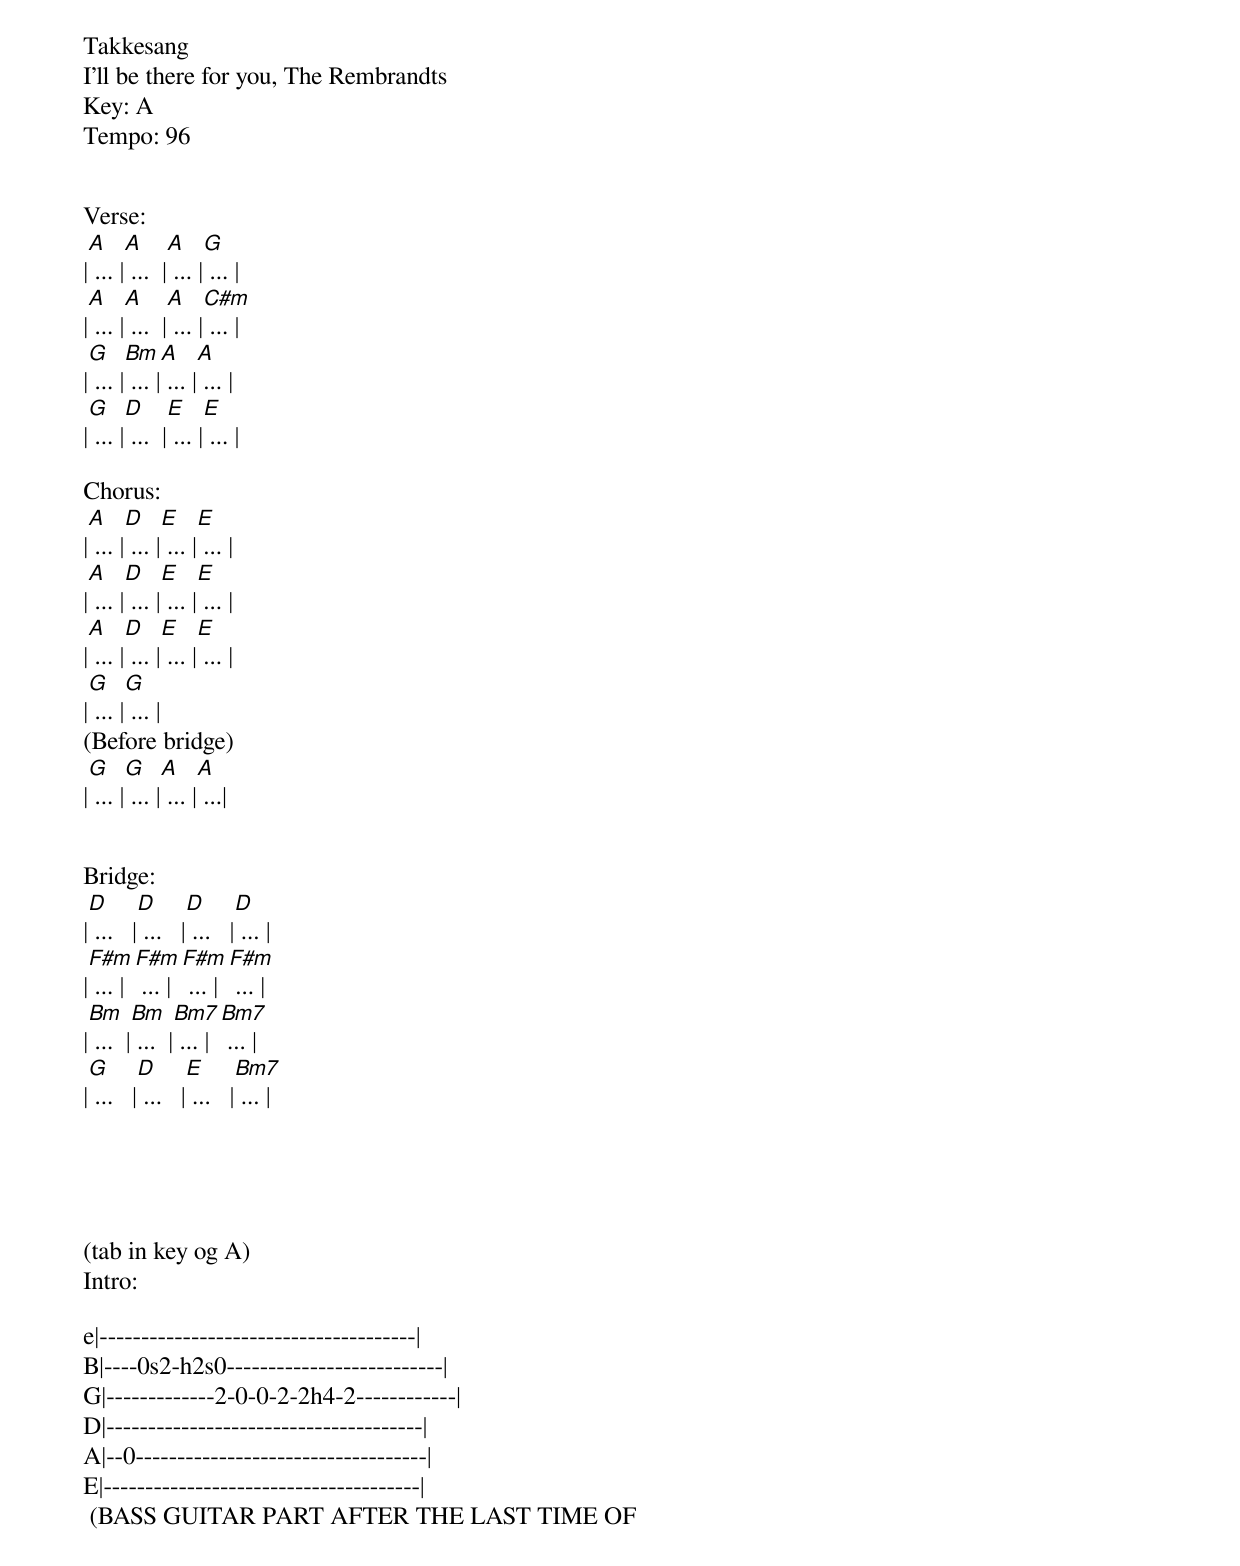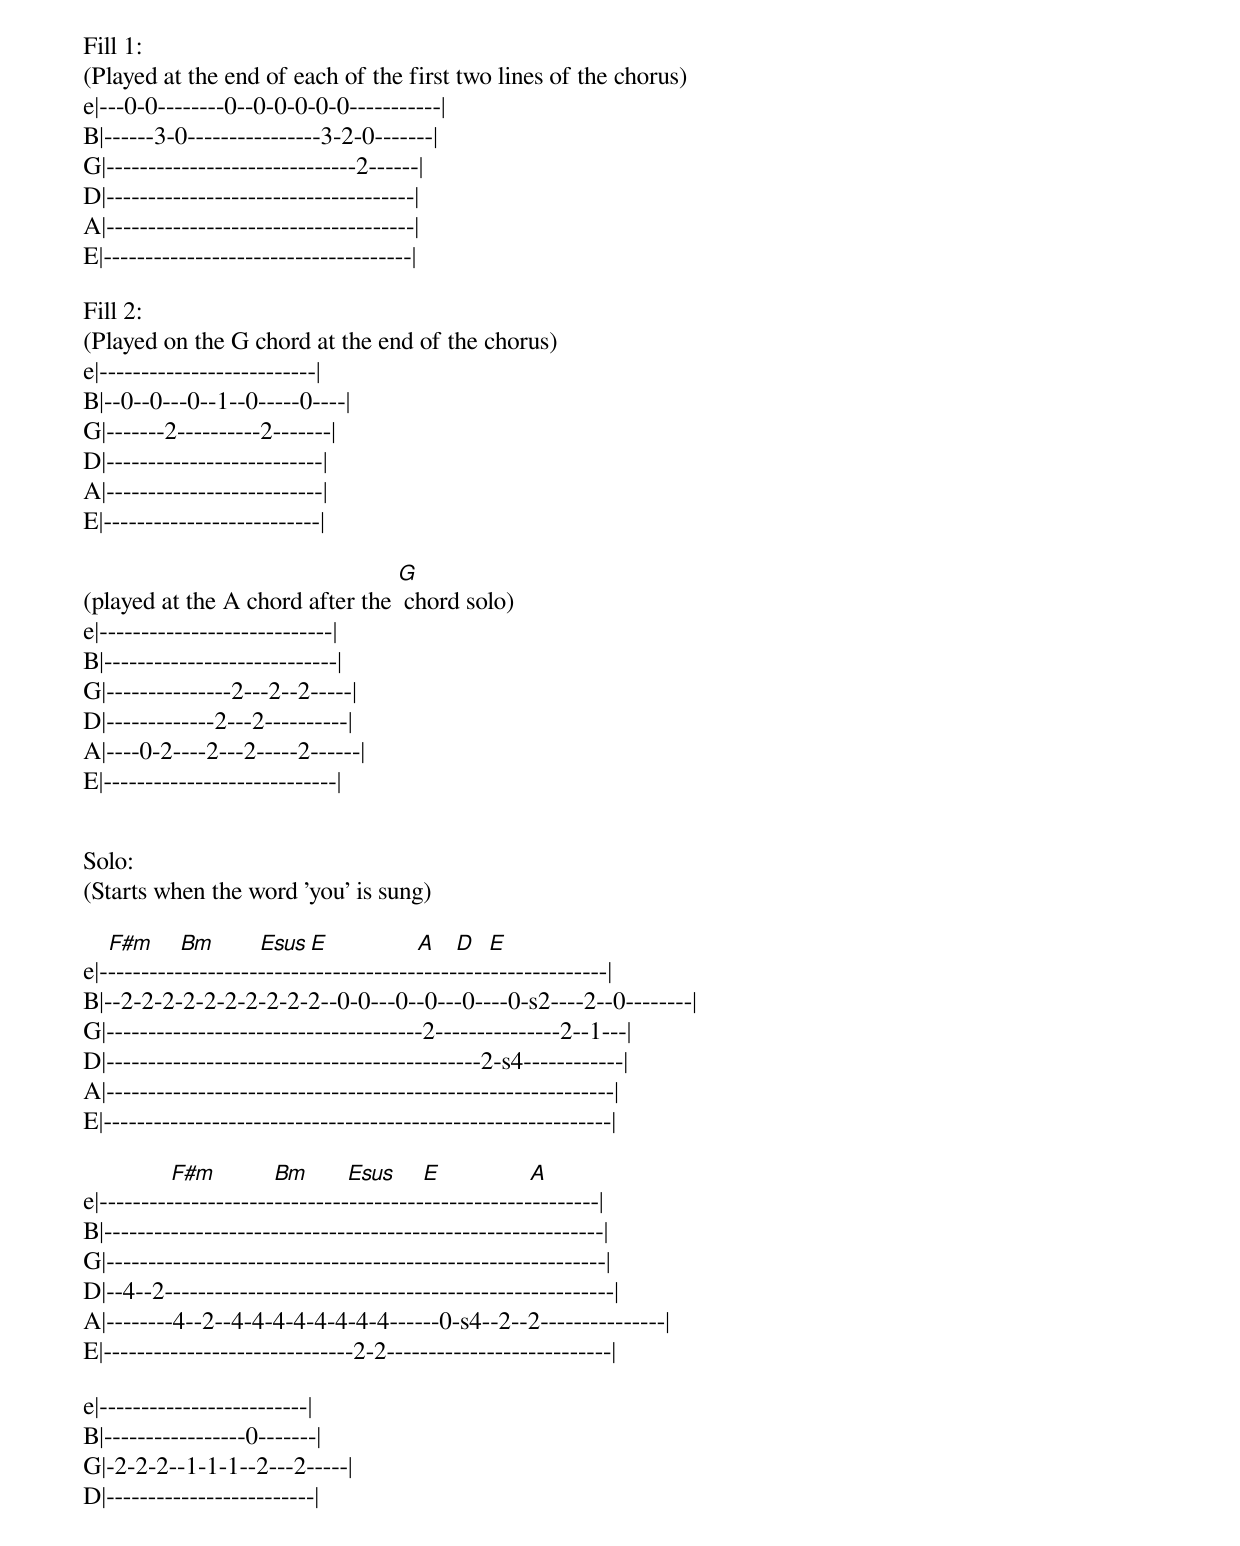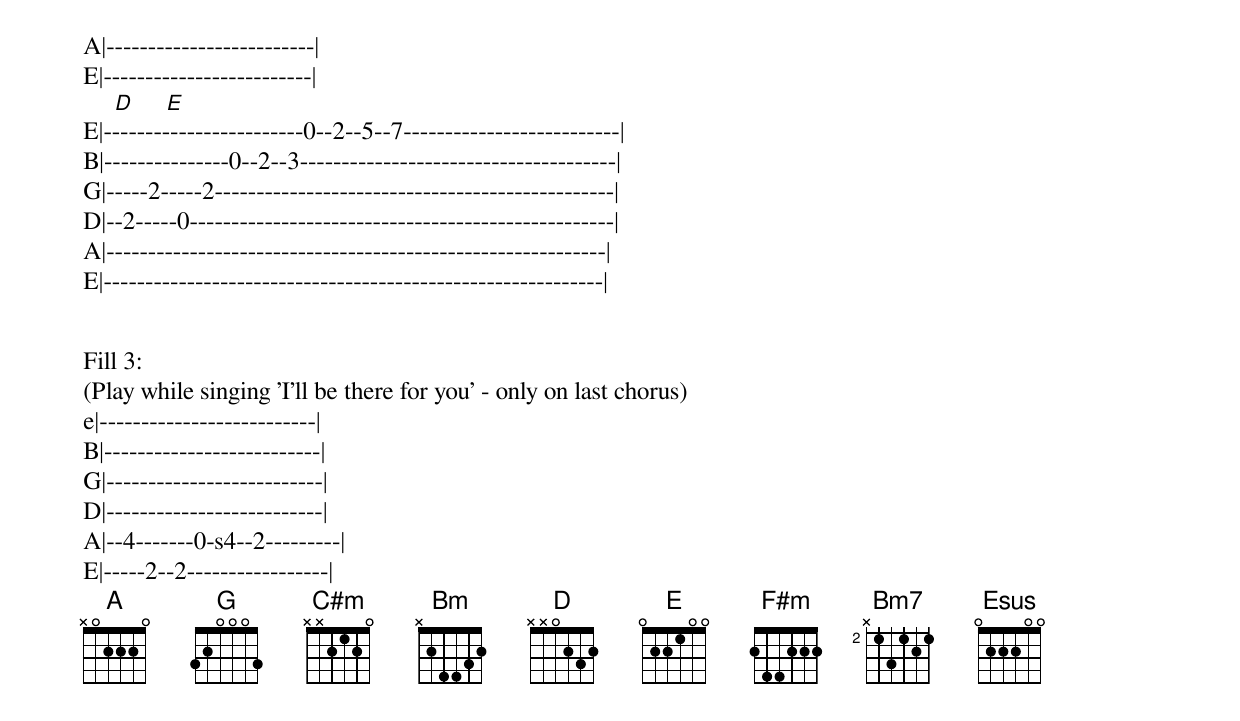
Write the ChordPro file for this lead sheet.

Takkesang
I'll be there for you, The Rembrandts
Key: A
Tempo: 96


Verse:
|[A] ... |[A] ...  |[A] ... |[G] ... |
|[A] ... |[A] ...  |[A] ... |[C#m] ... |
|[G] ... |[Bm] ... |[A] ... |[A] ... |
|[G] ... |[D] ...  |[E] ... |[E] ... |

Chorus:
|[A] ... |[D] ... |[E] ... |[E] ... |
|[A] ... |[D] ... |[E] ... |[E] ... |
|[A] ... |[D] ... |[E] ... |[E] ... |
|[G] ... |[G] ... |
(Before bridge)
|[G] ... |[G] ... |[A] ... |[A] ...|


Bridge:
|[D] ...   |[D] ...   |[D] ...   |[D] ... |
|[F#m] ... |[F#m] ... |[F#m] ... |[F#m] ... |
|[Bm] ...  |[Bm] ...  |[Bm7] ... |[Bm7] ... |
|[G] ...   |[D] ...   |[E] ...   |[Bm7] ... |





(tab in key og A)
Intro:

e|--------------------------------------|
B|----0s2-h2s0--------------------------|
G|-------------2-0-0-2-2h4-2------------|
D|--------------------------------------|
A|--0-----------------------------------|
E|--------------------------------------|
 (BASS GUITAR PART AFTER THE LAST TIME OF


Fill 1:
(Played at the end of each of the first two lines of the chorus)
e|---0-0--------0--0-0-0-0-0-----------|
B|------3-0----------------3-2-0-------|
G|------------------------------2------|
D|-------------------------------------|
A|-------------------------------------|
E|-------------------------------------|

Fill 2:
(Played on the G chord at the end of the chorus)
e|--------------------------|
B|--0--0---0--1--0-----0----|
G|-------2----------2-------|
D|--------------------------|
A|--------------------------|
E|--------------------------|

(played at the A chord after the [G] chord solo)
e|----------------------------|
B|----------------------------|
G|---------------2---2--2-----|
D|-------------2---2----------|
A|----0-2----2---2-----2------|
E|----------------------------|


Solo:
(Starts when the word 'you' is sung)

    [F#m]    [Bm]       [Esus][E]              [A]   [D]  [E]
e|-------------------------------------------------------------|
B|--2-2-2-2-2-2-2-2-2-2--0-0---0--0---0----0-s2----2--0--------|
G|--------------------------------------2---------------2--1---|
D|---------------------------------------------2-s4------------|
A|-------------------------------------------------------------|
E|-------------------------------------------------------------|

              [F#m]         [Bm]      [Esus]    [E]              [A]
e|------------------------------------------------------------|
B|------------------------------------------------------------|
G|------------------------------------------------------------|
D|--4--2------------------------------------------------------|
A|--------4--2--4-4-4-4-4-4-4-4------0-s4--2--2---------------|
E|------------------------------2-2---------------------------|

e|-------------------------|
B|-----------------0-------|
G|-2-2-2--1-1-1--2---2-----|
D|-------------------------|
A|-------------------------|
E|-------------------------|
     [D]     [E]
E|------------------------0--2--5--7--------------------------|
B|---------------0--2--3--------------------------------------|
G|-----2-----2------------------------------------------------|
D|--2-----0---------------------------------------------------|
A|------------------------------------------------------------|
E|------------------------------------------------------------|


Fill 3:
(Play while singing 'I'll be there for you' - only on last chorus)
e|--------------------------|
B|--------------------------|
G|--------------------------|
D|--------------------------|
A|--4-------0-s4--2---------|
E|-----2--2-----------------|
